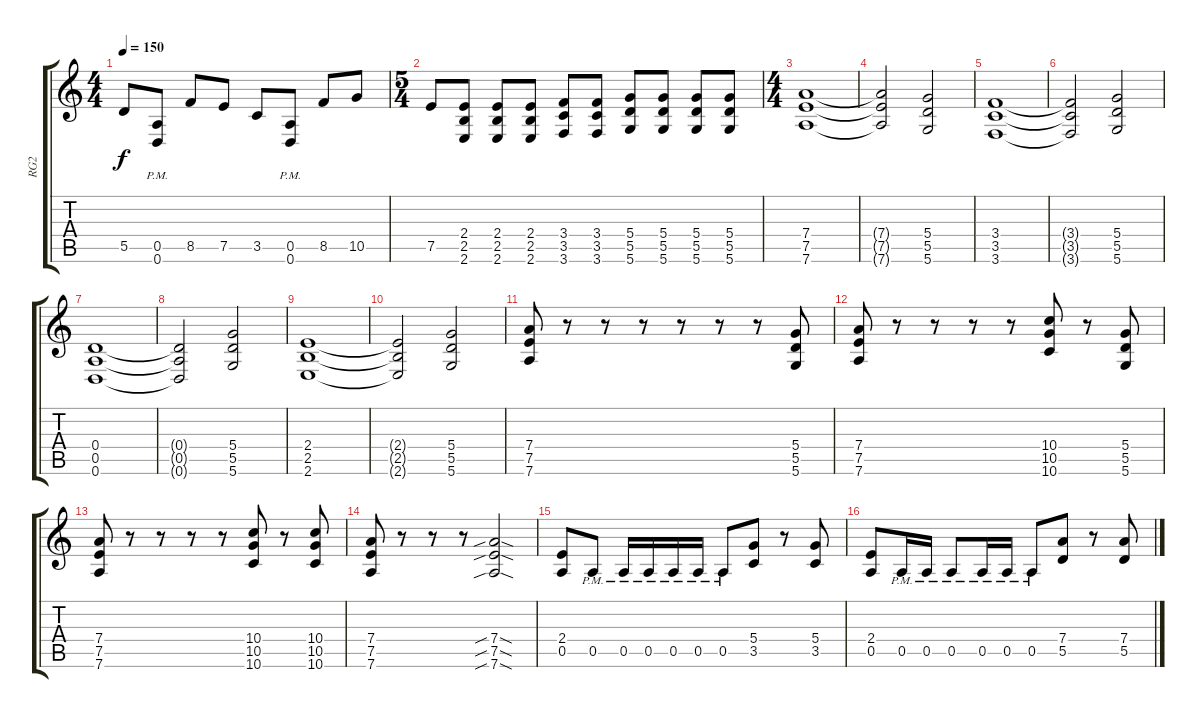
\track ("RG2" "RG2") {instrument distortionguitar}
\staff {score tabs}
\tuning (E4 B3 G3 D3 A2 D2) {hide}
\ts (4 4)
\tempo 150
\clef g2
\ks c
5.5.8{dy f} (0.5{pm} 0.6{pm}).8 8.5.8 7.5.8 3.5.8 (0.5{pm} 0.6{pm}).8 8.5.8 10.5.8 |
\ts (5 4)
7.5.8 (2.4 2.5 2.6).8 (2.4 2.5 2.6).8 (2.4 2.5 2.6).8 (3.4 3.5 3.6).8 (3.4 3.5 3.6).8 (5.4 5.5 5.6).8 (5.4 5.5 5.6).8 (5.4 5.5 5.6).8 (5.4 5.5 5.6).8 |
\ts (4 4)
(7.4 7.5 7.6).1 |
(7.4{t} 7.5{t} 7.6{t}).2 (5.4 5.5 5.6).2 |
(3.4 3.5 3.6).1 |
(3.4{t} 3.5{t} 3.6{t}).2 (5.4 5.5 5.6).2 |
(0.4 0.5 0.6).1 |
(0.4{t} 0.5{t} 0.6{t}).2 (5.4 5.5 5.6).2 |
(2.4 2.5 2.6).1 |
(2.4{t} 2.5{t} 2.6{t}).2 (5.4 5.5 5.6).2 |
(7.4 7.5 7.6).8 r.8 r.8 r.8 r.8 r.8 r.8 (5.4 5.5 5.6).8 |
(7.4 7.5 7.6).8 r.8 r.8 r.8 r.8 (10.4 10.5 10.6).8 r.8 (5.4 5.5 5.6).8 |
(7.4 7.5 7.6).8 r.8 r.8 r.8 r.8 (10.4 10.5 10.6).8 r.8 (10.4 10.5 10.6).8 |
(7.4 7.5 7.6).8 r.8 r.8 r.8 (7.4{sib sod} 7.5{sib sod} 7.6{sib sod}).2 |
(2.4 0.5).8 0.5{pm}.8 0.5{pm}.16 0.5{pm}.16 0.5{pm}.16 0.5{pm}.16 0.5{pm}.8 (5.4 3.5).8 r.8 (5.4 3.5).8 |
(2.4 0.5).8 0.5{pm}.16 0.5{pm}.16 0.5{pm}.8 0.5{pm}.16 0.5{pm}.16 0.5{pm}.8 (7.4 5.5).8 r.8 (7.4 5.5).8
